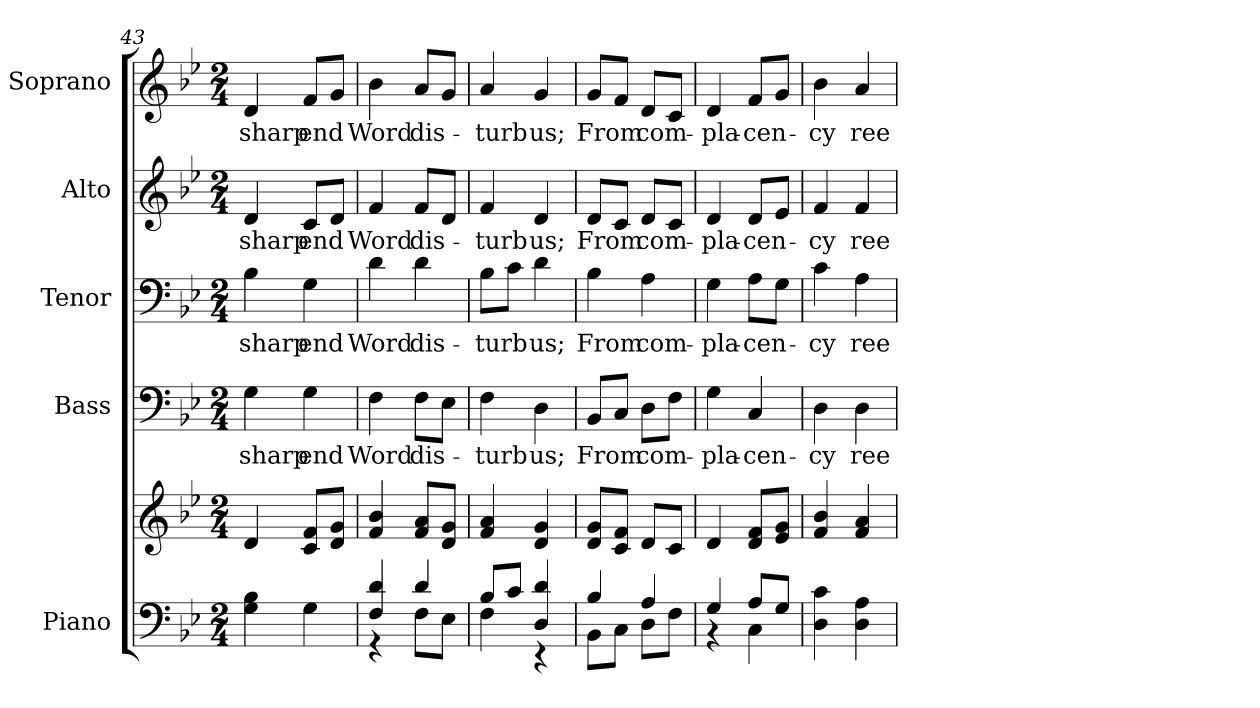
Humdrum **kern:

**kern	**kern	**kern	**text	**kern	**text	**kern	**text	**kern	**text
*part5	*part5	*part4	*part4	*part3	*part3	*part2	*part2	*part1	*part1
*staff6	*staff5	*staff4	*staff4	*staff3	*staff3	*staff2	*staff2	*staff1	*staff1
*I"Piano	*	*I"Bass	*	*I"Tenor	*	*I"Alto	*	*I"Soprano	*
*I'Pno.	*	*I'B.	*	*I'T.	*	*I'A.	*	*I'S.	*
*clefF4	*clefG2	*clefF4	*	*clefF4	*	*clefG2	*	*clefG2	*
*k[b-e-]	*k[b-e-]	*k[b-e-]	*	*k[b-e-]	*	*k[b-e-]	*	*k[b-e-]	*
*B-:	*B-:	*B-:	*	*B-:	*	*B-:	*	*B-:	*
*M2/4	*M2/4	*M2/4	*	*M2/4	*	*M2/4	*	*M2/4	*
=43	=43	=43	=43	=43	=43	=43	=43	=43	=43
!	!	!	!LO:LY:b:color=#000000	!	!	!	!	!	!
!	!	!	!	!	!LO:LY:b:color=#000000	!	!	!	!
!	!	!	!	!	!	!	!LO:LY:b:color=#000000	!	!
!	!	!	!	!	!	!	!	!	!LO:LY:b:color=#000000
4Gi\ 4B-i	4di/	4Gi\	sharp	4B-i\	sharp	4di/	sharp	4di/	sharp
!	!	!	!LO:LY:b:color=#000000	!	!	!	!	!	!
!	!	!	!	!	!LO:LY:b:color=#000000	!	!	!	!
!	!	!	!	!	!	!	!LO:LY:b:color=#000000	!	!
!	!	!	!	!	!	!	!	!	!LO:LY:b:color=#000000
4Gi\	8ci/ 8fiL	4Gi\	end	4Gi\	end	8ci/L	end	8fi/L	end
.	8di/ 8giJ	.	.	.	.	8di/J	.	8gi/J	.
=44	=44	=44	=44	=44	=44	=44	=44	=44	=44
*^	*	*	*	*	*	*	*	*	*
!	!	!	!	!LO:LY:b:color=#000000	!	!	!	!	!	!
!	!	!	!	!	!	!LO:LY:b:color=#000000	!	!	!	!
!	!	!	!	!	!	!	!	!LO:LY:b:color=#000000	!	!
!	!	!	!	!	!	!	!	!	!	!LO:LY:b:color=#000000
4Fi/ 4di	4r	4fi/ 4b-i	4Fi\	Word	4di\	Word	4fi/	Word	4b-i\	Word
!	!	!	!	!LO:LY:b:color=#000000	!	!	!	!	!	!
!	!	!	!	!	!	!LO:LY:b:color=#000000	!	!	!	!
!	!	!	!	!	!	!	!	!LO:LY:b:color=#000000	!	!
!	!	!	!	!	!	!	!	!	!	!LO:LY:b:color=#000000
4di/	8Fi\L	8fi/ 8aiL	8Fi\L	dis-	4di\	dis-	8fi/L	dis-	8ai/L	dis-
.	8E-i\J	8di/ 8giJ	8E-i\J	.	.	.	8di/J	.	8gi/J	.
!!LO:PB:g=z
=45	=45	=45	=45	=45	=45	=45	=45	=45	=45	=45
!	!	!	!	!LO:LY:b:color=#000000	!	!	!	!	!	!
!	!	!	!	!	!	!LO:LY:b:color=#000000	!	!	!	!
!	!	!	!	!	!	!	!	!LO:LY:b:color=#000000	!	!
!	!	!	!	!	!	!	!	!	!	!LO:LY:b:color=#000000
8B-i/L	4Fi\	4fi/ 4ai	4Fi\	-turb	8B-i\L	-turb	4fi/	-turb	4ai/	-turb
8ci/J	.	.	.	.	8ci\J	.	.	.	.	.
!	!	!	!	!LO:LY:b:color=#000000	!	!	!	!	!	!
!	!	!	!	!	!	!LO:LY:b:color=#000000	!	!	!	!
!	!	!	!	!	!	!	!	!LO:LY:b:color=#000000	!	!
!	!	!	!	!	!	!	!	!	!	!LO:LY:b:color=#000000
4Di/ 4di	4r	4di/ 4gi	4Di\	us;	4di\	us;	4di/	us;	4gi/	us;
=46	=46	=46	=46	=46	=46	=46	=46	=46	=46	=46
!	!	!	!	!LO:LY:b:color=#000000	!	!	!	!	!	!
!	!	!	!	!	!	!LO:LY:b:color=#000000	!	!	!	!
!	!	!	!	!	!	!	!	!LO:LY:b:color=#000000	!	!
!	!	!	!	!	!	!	!	!	!	!LO:LY:b:color=#000000
4B-i/	8BB-i\L	8di/ 8giL	8BB-i/L	From	4B-i\	From	8di/L	From	8gi/L	From
.	8Ci\J	8ci/ 8fiJ	8Ci/J	.	.	.	8ci/J	.	8fi/J	.
!	!	!	!	!LO:LY:b:color=#000000	!	!	!	!	!	!
!	!	!	!	!	!	!LO:LY:b:color=#000000	!	!	!	!
!	!	!	!	!	!	!	!	!LO:LY:b:color=#000000	!	!
!	!	!	!	!	!	!	!	!	!	!LO:LY:b:color=#000000
4Ai/	8Di\L	8di/L	8Di\L	com-	4Ai\	com-	8di/L	com-	8di/L	com-
.	8Fi\J	8ci/J	8Fi\J	.	.	.	8ci/J	.	8ci/J	.
=47	=47	=47	=47	=47	=47	=47	=47	=47	=47	=47
!	!	!	!	!LO:LY:b:color=#000000	!	!	!	!	!	!
!	!	!	!	!	!	!LO:LY:b:color=#000000	!	!	!	!
!	!	!	!	!	!	!	!	!LO:LY:b:color=#000000	!	!
!	!	!	!	!	!	!	!	!	!	!LO:LY:b:color=#000000
4Gi/	4r	4di/	4Gi\	-pla-	4Gi\	-pla-	4di/	-pla-	4di/	-pla-
!	!	!	!	!LO:LY:b:color=#000000	!	!	!	!	!	!
!	!	!	!	!	!	!LO:LY:b:color=#000000	!	!	!	!
!	!	!	!	!	!	!	!	!LO:LY:b:color=#000000	!	!
!	!	!	!	!	!	!	!	!	!	!LO:LY:b:color=#000000
8Ai/L	4Ci\	8di/ 8fiL	4Ci/	-cen-	8Ai\L	-cen-	8di/L	-cen-	8fi/L	-cen-
8Gi/J	.	8e-i/ 8giJ	.	.	8Gi\J	.	8e-i/J	.	8gi/J	.
*v	*v	*	*	*	*	*	*	*	*	*
=48	=48	=48	=48	=48	=48	=48	=48	=48	=48
!	!	!	!LO:LY:b:color=#000000	!	!	!	!	!	!
!	!	!	!	!	!LO:LY:b:color=#000000	!	!	!	!
!	!	!	!	!	!	!	!LO:LY:b:color=#000000	!	!
!	!	!	!	!	!	!	!	!	!LO:LY:b:color=#000000
4Di\ 4ci	4fi/ 4b-i	4Di\	-cy	4ci\	-cy	4fi/	-cy	4b-i\	-cy
!	!	!	!LO:LY:b:color=#000000	!	!	!	!	!	!
!	!	!	!	!	!LO:LY:b:color=#000000	!	!	!	!
!	!	!	!	!	!	!	!LO:LY:b:color=#000000	!	!
!	!	!	!	!	!	!	!	!	!LO:LY:b:color=#000000
4Di\ 4Ai	4fi/ 4ai	4Di\	ree	4Ai\	ree	4fi/	ree	4ai/	ree
=	=	=	=	=	=	=	=	=	=
*-	*-	*-	*-	*-	*-	*-	*-	*-	*-
